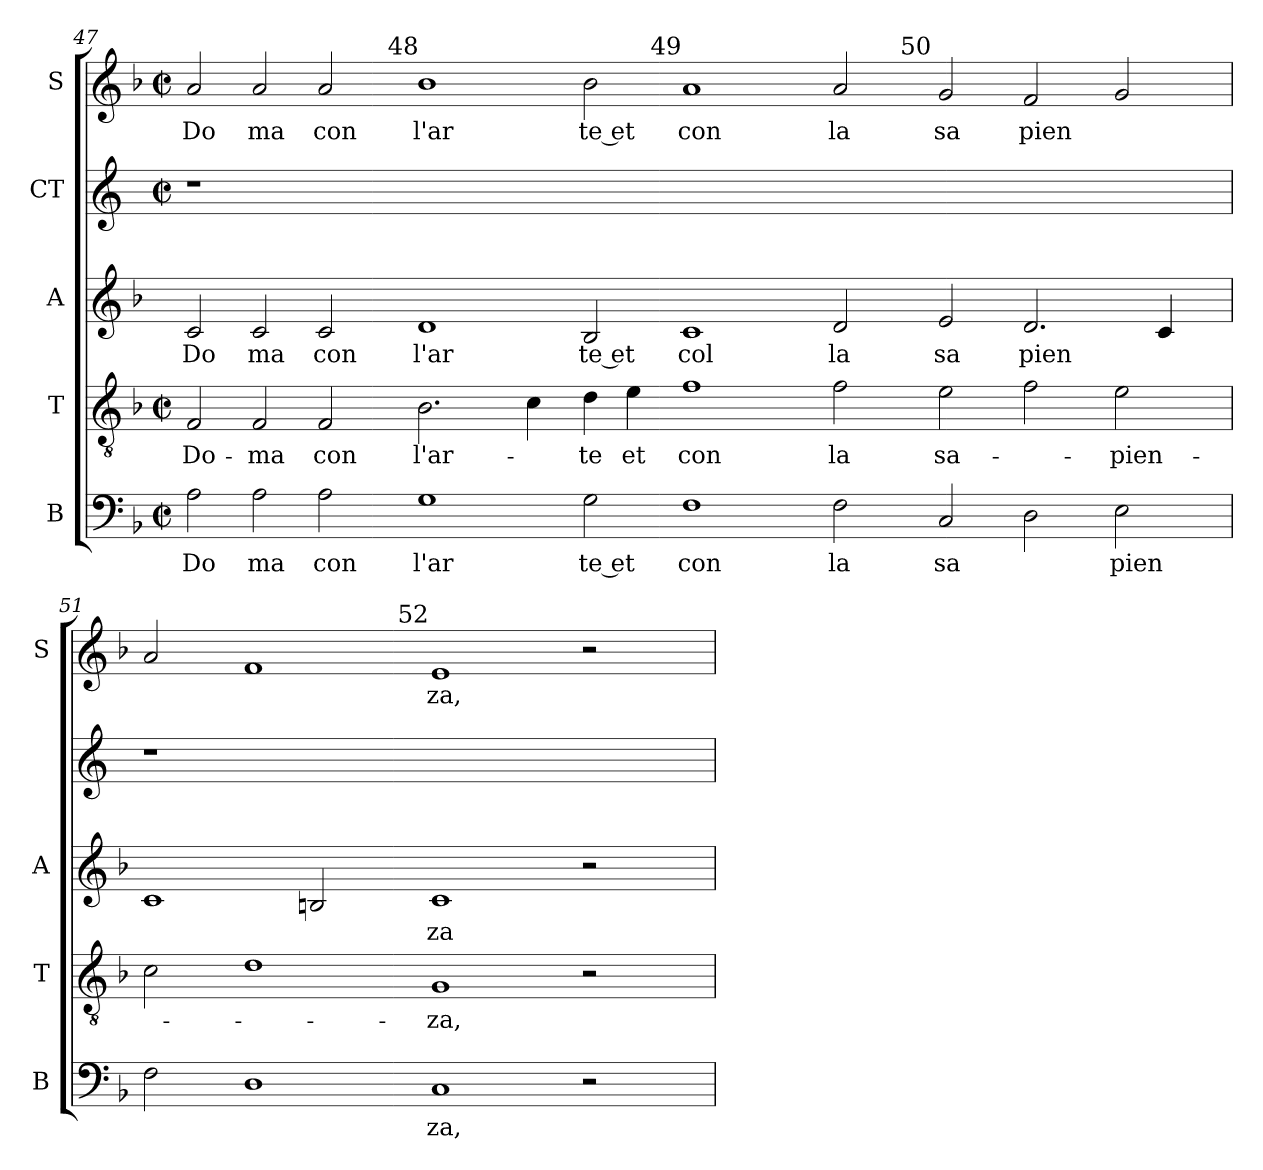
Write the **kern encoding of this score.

**kern	**text	**kern	**text	**kern	**text	**kern	**kern	**text
*part5	*part5	*part4	*part4	*part3	*part3	*part2	*part1	*part1
*staff5	*staff5	*staff4	*staff4	*staff3	*staff3	*staff2	*staff1	*staff1
*I"B	*	*I"T	*	*I"A	*	*I"CT	*I"S	*
*I'B	*	*I'T	*	*I'A	*	*	*I'S	*
*clefF4	*	*clefGv2	*	*clefG2	*	*clefG2	*clefG2	*
*k[b-]	*	*k[b-]	*	*k[b-]	*	*	*k[b-]	*
*F:	*	*F:	*	*F:	*	*	*F:	*
*M2/2	*	*M2/2	*	*	*	*M2/2	*M2/2	*
*met(c|)	*	*met(c|)	*	*	*	*met(c|)	*met(c|)	*
=47	=47	=47	=47	=47	=47	=47	=47	=47
!	!LO:LY:b:cj	!	!LO:LY:b:cj	!	!LO:LY:b:cj	!	!	!LO:LY:b:cj
*	*	*	*	*	*	*	*^	*
*	*	*	*	*	*	*	*	*^	*
*	*	*	*	*	*	*	*	*	*^	*
2A\	Do	2F/	Do-	2c/	Do	1r	2a/	1ryy	1ryy	1ryy	Do
!	!LO:LY:b:cj	!	!LO:LY:b:cj	!	!LO:LY:b:cj	!	!	!	!	!	!LO:LY:b:cj
2A\	ma	2F/	-ma	2c/	ma	.	2a/	.	.	.	ma
!	!LO:LY:b:cj	!	!LO:LY:b:cj	!	!LO:LY:b:cj	!	!	!	!	!	!LO:LY:b:cj
2A\	con	2F/	con	2c/	con	00ryy	2a/	4ryy	1ryy	1ryy	con
.	.	.	.	.	.	.	.	16..ryy	.	.	.
!	!	!	!	!	!	!	!	!LO:TX:a:t=48	!	!	!
.	.	.	.	.	.	.	.	1ryy	.	.	.
!	!LO:LY:b:cj	!	!LO:LY:b	!	!LO:LY:b:cj	!	!	!	!	!	!LO:LY:b:cj
1G	l'ar	2.B-\	l'ar-	1d	l'ar	.	1b-	.	.	.	l'ar
.	.	.	.	.	.	.	.	.	2ryy	1ryy	.
.	.	4c\	.	.	.	.	.	.	.	.	.
.	.	.	.	.	.	.	.	1ryy	.	.	.
!	!LO:LY:b:rj	!	!LO:LY:b:cj	!	!LO:LY:b:rj	!	!	!	!	!	!LO:LY:b:rj
2G\	te et	4d\	-te	2B-/	te et	.	2b-\	.	4ryy	.	te et
!	!	!	!LO:LY:b:cj	!	!	!	!	!	!	!	!
.	.	4e\	et	.	.	.	.	.	16.ryy	.	.
!	!	!	!	!	!	!	!	!	!LO:TX:a:t=49	!	!
.	.	.	.	.	.	.	.	.	1ryy	.	.
!	!LO:LY:b:cj	!	!LO:LY:b:cj	!	!LO:LY:b:cj	!	!	!	!	!	!LO:LY:b:cj
1F	con	1f	con	1c	col	.	1a	.	.	1ryy	con
.	.	.	.	.	.	.	.	1ryy	.	.	.
.	.	.	.	.	.	.	.	.	1ryy	.	.
!	!LO:LY:b:cj	!	!LO:LY:b:cj	!	!LO:LY:b:cj	!	!	!	!	!	!LO:LY:b:cj
2F\	la	2f\	la	2d/	la	.	2a/	.	.	4ryy	la
.	.	.	.	.	.	.	.	.	.	16.ryy	.
!	!	!	!	!	!	!	!	!	!	!LO:TX:a:t=50	!
.	.	.	.	.	.	.	.	.	.	1ryy	.
.	.	.	.	.	.	.	.	1ryy	.	.	.
!	!LO:LY:b:cj	!	!LO:LY:b:cj	!	!LO:LY:b:cj	!	!	!	!	!	!LO:LY:b:cj
2C/	sa	2e\	sa-	2e/	sa	.	2g/	.	.	.	sa
.	.	.	.	.	.	.	.	.	1ryy	.	.
!	!	!	!	!	!LO:LY:b	!	!	!	!	!	!LO:LY:b
2D\	.	2f\	.	2.d/	pien	1ryy	2f/	.	.	.	pien
.	.	.	.	.	.	.	.	.	.	2ryy	.
.	.	.	.	.	.	.	.	2ryy	.	.	.
!	!LO:LY:b	!	!LO:LY:b	!	!	!	!	!	!	!	!
2E\	pien	2e\	-pien-	.	.	.	2g/	.	.	.	.
.	.	.	.	4c/	.	.	.	.	.	.	.
.	.	.	.	.	.	.	.	.	8ryy	8ryy	.
.	.	.	.	.	.	.	.	8ryy	.	.	.
.	.	.	.	.	.	.	.	.	32ryy	32ryy	.
.	.	.	.	.	.	.	.	64ryy	.	.	.
*	*	*	*	*	*	*	*	*v	*v	*v	*
!!LO:LB:g=z
=51	=51	=51	=51	=51	=51	=51	=51	=51	=51
*	*	*^	*	*^	*	*	*	*	*
*	*	*	*^	*	*	*	*	*	*	*	*
2F\	.	2c\	8ryy	8.ryy	.	1c	8ryy	.	1r	2a/	1ryy	.
.	.	.	32.ryy	.	.	.	32.ryy	.	.	.	.	.
.	.	.	1ryy	.	.	.	1ryy	.	.	.	.	.
.	.	.	.	1ryy	.	.	.	.	.	.	.	.
1D	.	1d	.	.	.	.	.	.	.	1f	.	.
.	.	.	.	.	.	2B/	.	.	0ryy	.	4ryy	.
.	.	.	1ryy	.	.	.	1ryy	.	.	.	.	.
.	.	.	.	1ryy	.	.	.	.	.	.	.	.
.	.	.	.	.	.	.	.	.	.	.	16ryy	.
.	.	.	.	.	.	.	.	.	.	.	64ryy	.
!	!	!	!	!	!	!	!	!	!	!	!LO:TX:a:t=52	!
.	.	.	.	.	.	.	.	.	.	.	1ryy	.
!	!LO:LY:b:cj	!	!	!	!LO:LY:b:cj	!	!	!LO:LY:b:cj	!	!	!	!LO:LY:b:cj
1C	za,	1G	.	.	-za,	1c	.	za	.	1e	.	za,
.	.	.	2ryy	.	.	.	2ryy	.	.	.	.	.
.	.	.	.	2ryy	.	.	.	.	.	.	.	.
.	.	.	.	.	.	.	.	.	.	.	2ryy	.
2r	.	2r	.	.	.	2r	.	.	.	2r	.	.
.	.	.	4ryy	.	.	.	4ryy	.	.	.	.	.
.	.	.	.	4ryy	.	.	.	.	.	.	.	.
.	.	.	.	.	.	.	.	.	.	.	8ryy	.
.	.	.	16ryy	.	.	.	16ryy	.	.	.	.	.
.	.	.	.	16ryy	.	.	.	.	.	.	.	.
.	.	.	.	.	.	.	.	.	.	.	32.ryy	.
.	.	.	64ryy	.	.	.	64ryy	.	.	.	.	.
*	*	*v	*v	*v	*	*	*	*	*	*v	*v	*
*	*	*	*	*v	*v	*	*	*	*
=	=	=	=	=	=	=	=	=
*-	*-	*-	*-	*-	*-	*-	*-	*-
